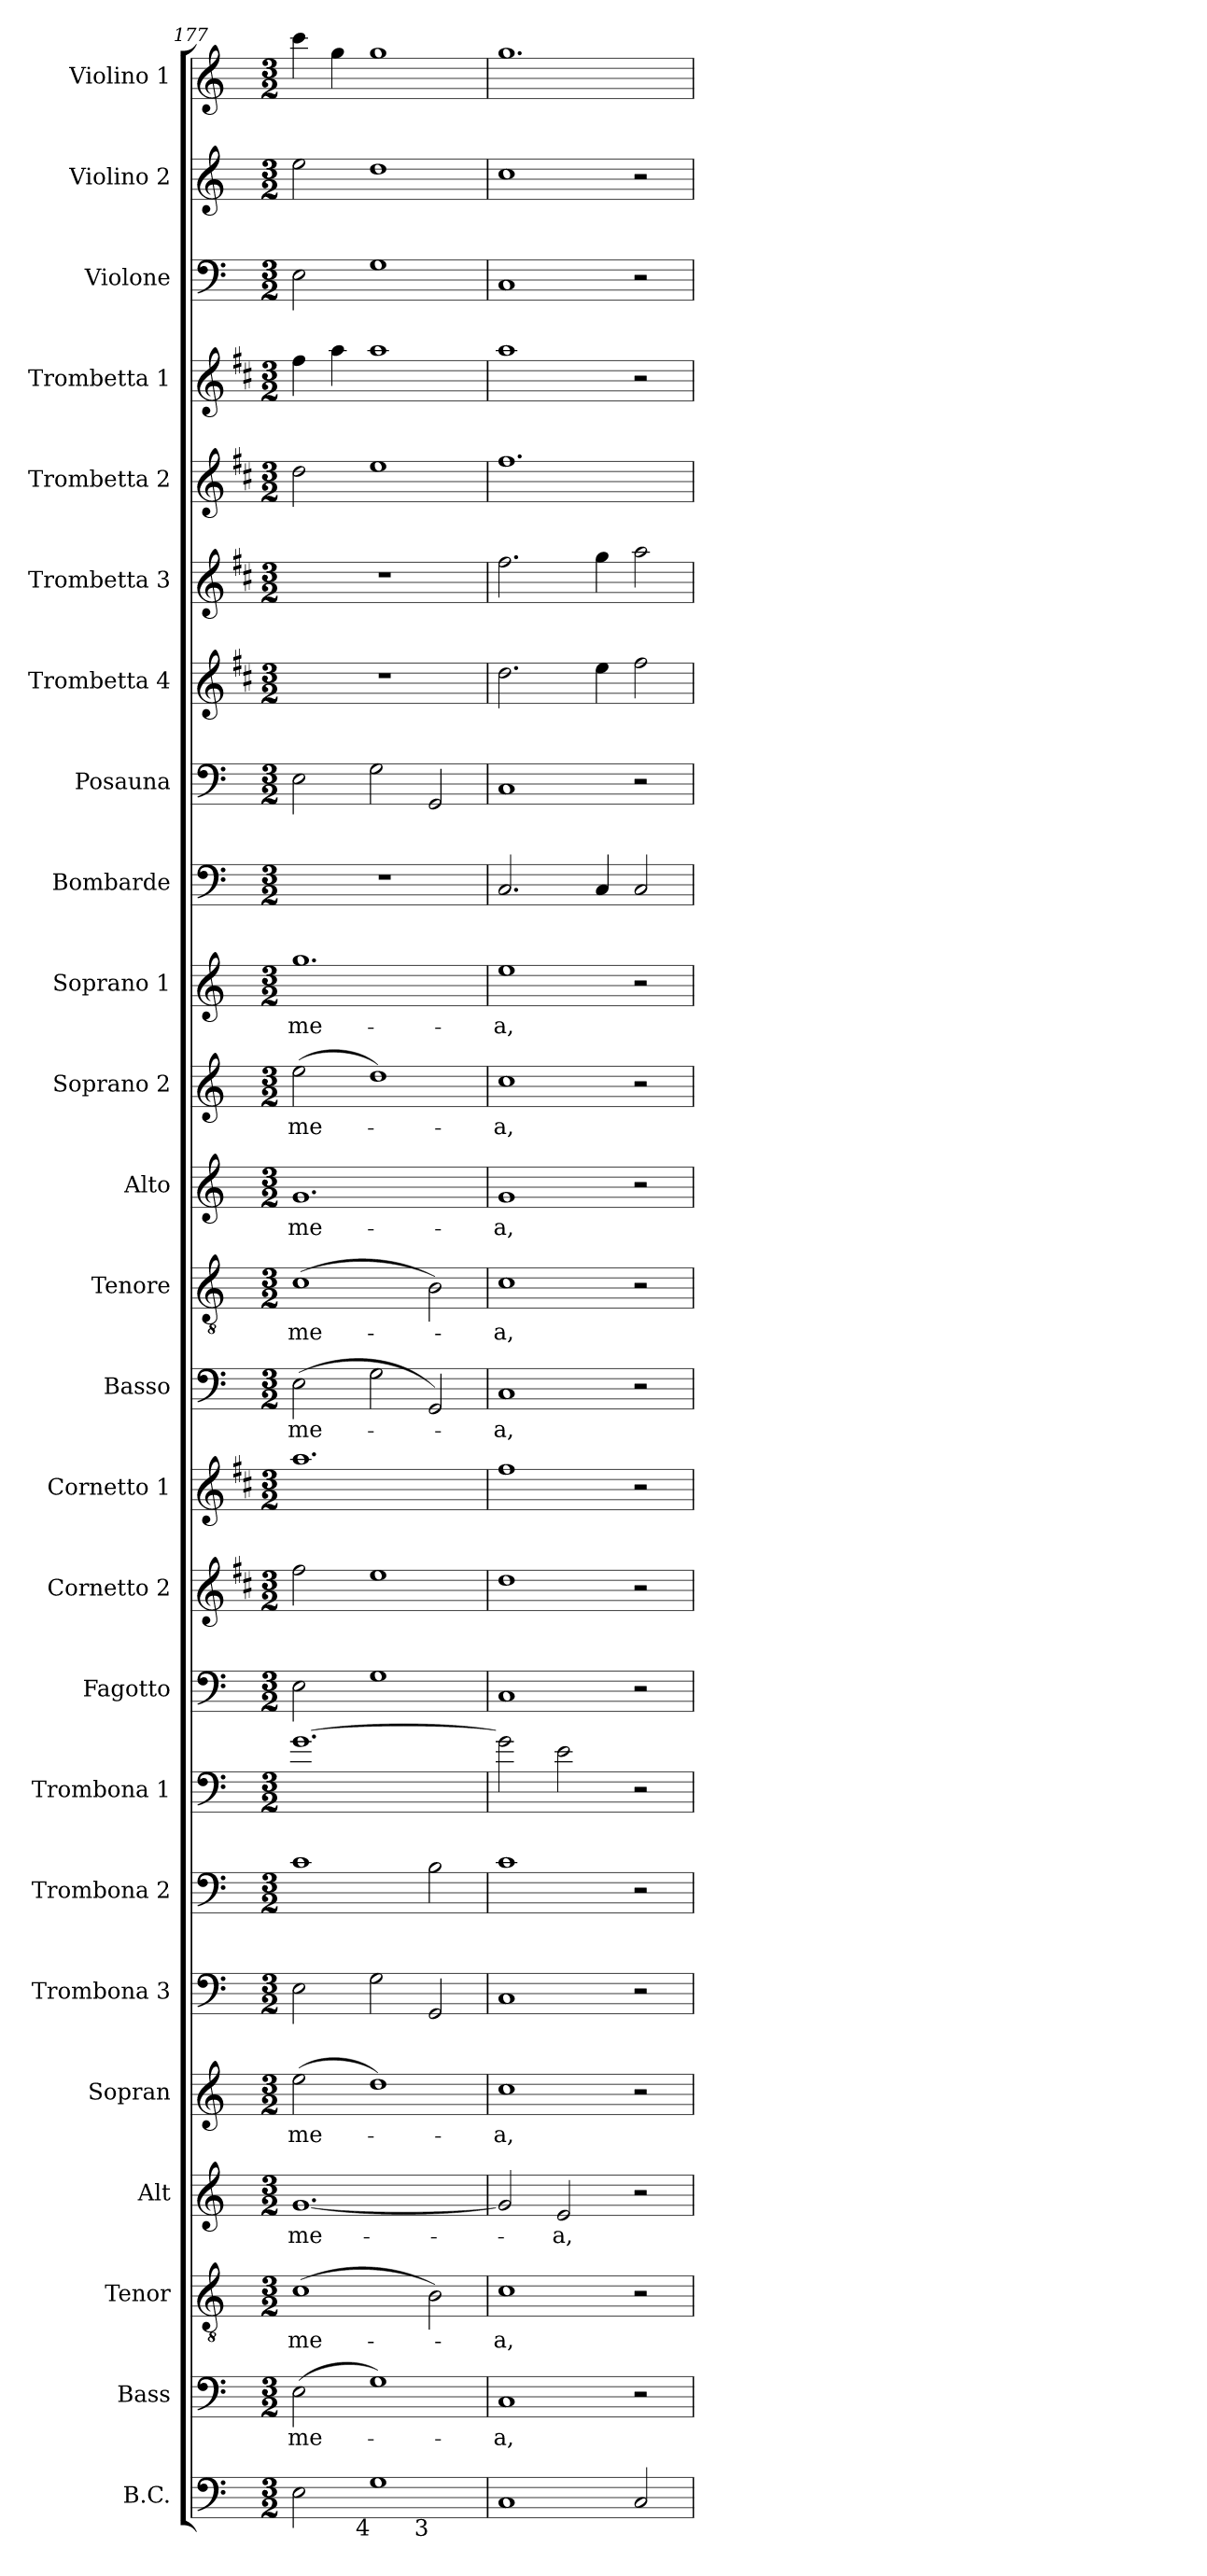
**kern	**kern	**text	**kern	**text	**kern	**text	**kern	**text	**kern	**kern	**kern	**kern	**kern	**kern	**kern	**text	**kern	**text	**kern	**text	**kern	**text	**kern	**text	**kern	**kern	**kern	**kern	**kern	**kern	**kern	**kern	**kern
*part25	*part24	*part24	*part23	*part23	*part22	*part22	*part21	*part21	*part20	*part19	*part18	*part17	*part16	*part15	*part14	*part14	*part13	*part13	*part12	*part12	*part11	*part11	*part10	*part10	*part9	*part8	*part7	*part6	*part5	*part4	*part3	*part2	*part1
*staff25	*staff24	*staff24	*staff23	*staff23	*staff22	*staff22	*staff21	*staff21	*staff20	*staff19	*staff18	*staff17	*staff16	*staff15	*staff14	*staff14	*staff13	*staff13	*staff12	*staff12	*staff11	*staff11	*staff10	*staff10	*staff9	*staff8	*staff7	*staff6	*staff5	*staff4	*staff3	*staff2	*staff1
*I"B.C.	*I"Bass	*	*I"Tenor	*	*I"Alt	*	*I"Sopran	*	*I"Trombona 3	*I"Trombona 2	*I"Trombona 1	*I"Fagotto	*I"Cornetto 2	*I"Cornetto 1	*I"Basso	*	*I"Tenore	*	*I"Alto	*	*I"Soprano 2	*	*I"Soprano 1	*	*I"Bombarde	*I"Posauna	*I"Trombetta 4	*I"Trombetta 3	*I"Trombetta 2	*I"Trombetta 1	*I"Violone	*I"Violino 2	*I"Violino 1
*I'B.C.	*I'B.	*	*I'T.	*	*I'A.	*	*I'S.	*	*I'Tbn. 2	*I'Tbn. 2	*I'Tbn. 1	*I'Fag.	*I'Cor. 2	*I'Cor. 1	*I'B.	*	*I'T.	*	*I'A.	*	*I'S.	*	*I'S.	*	*	*	*	*	*	*	*	*I'Vl. 2	*I'Vl. 1
*clefF4	*clefF4	*	*clefGv2	*	*clefG2	*	*clefG2	*	*clefF4	*clefF4	*clefF4	*clefF4	*clefG2	*clefG2	*clefF4	*	*clefGv2	*	*clefG2	*	*clefG2	*	*clefG2	*	*clefF4	*clefF4	*clefG2	*clefG2	*clefG2	*clefG2	*clefF4	*clefG2	*clefG2
*	*	*	*ITrd7c12	*	*	*	*	*	*	*	*	*	*ITrd1c2	*ITrd1c2	*	*	*ITrd7c12	*	*	*	*	*	*	*	*	*	*ITrd1c2	*ITrd1c2	*ITrd1c2	*ITrd1c2	*	*	*
*k[]	*k[]	*	*k[]	*	*k[]	*	*k[]	*	*k[]	*k[]	*k[]	*k[]	*k[]	*k[]	*k[]	*	*k[]	*	*k[]	*	*k[]	*	*k[]	*	*k[]	*k[]	*k[]	*k[]	*k[]	*k[]	*k[]	*k[]	*k[]
*C:	*C:	*	*C:	*	*C:	*	*C:	*	*C:	*C:	*C:	*C:	*C:	*C:	*C:	*	*C:	*	*C:	*	*C:	*	*C:	*	*C:	*C:	*C:	*C:	*C:	*C:	*C:	*C:	*C:
*M3/2	*M3/2	*	*M3/2	*	*M3/2	*	*M3/2	*	*M3/2	*M3/2	*M3/2	*M3/2	*M3/2	*M3/2	*M3/2	*	*M3/2	*	*M3/2	*	*M3/2	*	*M3/2	*	*M3/2	*M3/2	*M3/2	*M3/2	*M3/2	*M3/2	*M3/2	*M3/2	*M3/2
=177	=177	=177	=177	=177	=177	=177	=177	=177	=177	=177	=177	=177	=177	=177	=177	=177	=177	=177	=177	=177	=177	=177	=177	=177	=177	=177	=177	=177	=177	=177	=177	=177	=177
!	!	!LO:LY:b:color=#000000	!	!	!	!	!	!	!	!	!	!	!	!	!	!	!	!	!	!	!	!	!	!	!	!	!	!	!	!	!	!	!
!	!	!	!	!LO:LY:b:color=#000000	!	!	!	!	!	!	!	!	!	!	!	!	!	!	!	!	!	!	!	!	!	!	!	!	!	!	!	!	!
!	!	!	!	!	!	!LO:LY:b:color=#000000	!	!	!	!	!	!	!	!	!	!	!	!	!	!	!	!	!	!	!	!	!	!	!	!	!	!	!
!	!	!	!	!	!	!	!	!LO:LY:b:color=#000000	!	!	!	!	!	!	!	!	!	!	!	!	!	!	!	!	!	!	!	!	!	!	!	!	!
!	!	!	!	!	!	!	!	!	!	!	!	!	!	!	!	!LO:LY:b:color=#000000	!	!	!	!	!	!	!	!	!	!	!	!	!	!	!	!	!
!	!	!	!	!	!	!	!	!	!	!	!	!	!	!	!	!	!	!LO:LY:b:color=#000000	!	!	!	!	!	!	!	!	!	!	!	!	!	!	!
!	!	!	!	!	!	!	!	!	!	!	!	!	!	!	!	!	!	!	!	!LO:LY:b:color=#000000	!	!	!	!	!	!	!	!	!	!	!	!	!
!	!	!	!	!	!	!	!	!	!	!	!	!	!	!	!	!	!	!	!	!	!	!LO:LY:b:color=#000000	!	!	!	!	!	!	!	!	!	!	!
!LO:TX:b:rj:t=6	!	!	!	!	!	!	!	!	!	!	!	!	!	!	!	!	!	!	!	!	!	!	!	!	!	!	!	!	!	!	!	!	!
!	!	!	!	!	!	!	!	!	!	!	!	!	!	!	!	!	!	!	!	!	!	!	!	!LO:LY:b:color=#000000	!LO:N:vis=1	!	!LO:N:vis=1	!LO:N:vis=1	!	!	!	!	!
*^	*	*	*	*	*	*	*	*	*	*	*	*	*	*	*	*	*	*	*	*	*	*	*	*	*	*	*	*	*	*	*	*	*
2Ei\	1ryy	(2Ei\	me-	(1Ci	me-	[1.gi	me-	(2eei\	me-	2Ei\	1ci	[1.gi	2Ei\	2eei\	1.ggi	(2Ei\	me-	(1Ci	me-	1.gi	me-	(2eei\	me-	1.ggi	me-	1.r	2Ei\	1.r	1.r	2cci\	4eei\	2Ei\	2eei\	4ccci\
.	.	.	.	.	.	.	.	.	.	.	.	.	.	.	.	.	.	.	.	.	.	.	.	.	.	.	.	.	.	.	4ggi\	.	.	4ggi\
!LO:TX:b:rj:t=4	!	!	!	!	!	!	!	!	!	!	!	!	!	!	!	!	!	!	!	!	!	!	!	!	!	!	!	!	!	!	!	!	!	!
1Gi	.	1Gi)	.	.	.	.	.	1ddi)	.	2Gi\	.	.	1Gi	1ddi	.	2Gi\	.	.	.	.	.	1ddi)	.	.	.	.	2Gi\	.	.	1ddi	1ggi	1Gi	1ddi	1ggi
!	!LO:TX:b:rj:t=3	!	!	!	!	!	!	!	!	!	!	!	!	!	!	!	!	!	!	!	!	!	!	!	!	!	!	!	!	!	!	!	!	!
.	2ryy	.	.	2BBi\)	.	.	.	.	.	2GGi/	2Bi\	.	.	.	.	2GGi/)	.	2BBi\)	.	.	.	.	.	.	.	.	2GGi/	.	.	.	.	.	.	.
*v	*v	*	*	*	*	*	*	*	*	*	*	*	*	*	*	*	*	*	*	*	*	*	*	*	*	*	*	*	*	*	*	*	*	*
=178	=178	=178	=178	=178	=178	=178	=178	=178	=178	=178	=178	=178	=178	=178	=178	=178	=178	=178	=178	=178	=178	=178	=178	=178	=178	=178	=178	=178	=178	=178	=178	=178	=178
*^	*	*	*	*	*	*	*	*	*	*	*	*	*	*	*	*	*	*	*	*	*	*	*	*	*	*	*	*	*	*	*	*	*
!	!	!	!LO:LY:b:color=#000000	!	!	!	!	!	!	!	!	!	!	!	!	!	!	!	!	!	!	!	!	!	!	!	!	!	!	!	!	!	!	!
*v	*v	*	*	*	*	*	*	*	*	*	*	*	*	*	*	*	*	*	*	*	*	*	*	*	*	*	*	*	*	*	*	*	*	*
*^	*	*	*	*	*	*	*	*	*	*	*	*	*	*	*	*	*	*	*	*	*	*	*	*	*	*	*	*	*	*	*	*	*
!	!	!	!	!	!LO:LY:b:color=#000000	!	!	!	!	!	!	!	!	!	!	!	!	!	!	!	!	!	!	!	!	!	!	!	!	!	!	!	!	!
*v	*v	*	*	*	*	*	*	*	*	*	*	*	*	*	*	*	*	*	*	*	*	*	*	*	*	*	*	*	*	*	*	*	*	*
*^	*	*	*	*	*	*	*	*	*	*	*	*	*	*	*	*	*	*	*	*	*	*	*	*	*	*	*	*	*	*	*	*	*
!	!	!	!	!	!	!	!	!	!LO:LY:b:color=#000000	!	!	!	!	!	!	!	!	!	!	!	!	!	!	!	!	!	!	!	!	!	!	!	!	!
*v	*v	*	*	*	*	*	*	*	*	*	*	*	*	*	*	*	*	*	*	*	*	*	*	*	*	*	*	*	*	*	*	*	*	*
*^	*	*	*	*	*	*	*	*	*	*	*	*	*	*	*	*	*	*	*	*	*	*	*	*	*	*	*	*	*	*	*	*	*
!	!	!	!	!	!	!	!	!	!	!	!	!	!	!	!	!	!LO:LY:b:color=#000000	!	!	!	!	!	!	!	!	!	!	!	!	!	!	!	!	!
*v	*v	*	*	*	*	*	*	*	*	*	*	*	*	*	*	*	*	*	*	*	*	*	*	*	*	*	*	*	*	*	*	*	*	*
*^	*	*	*	*	*	*	*	*	*	*	*	*	*	*	*	*	*	*	*	*	*	*	*	*	*	*	*	*	*	*	*	*	*
!	!	!	!	!	!	!	!	!	!	!	!	!	!	!	!	!	!	!	!LO:LY:b:color=#000000	!	!	!	!	!	!	!	!	!	!	!	!	!	!	!
*v	*v	*	*	*	*	*	*	*	*	*	*	*	*	*	*	*	*	*	*	*	*	*	*	*	*	*	*	*	*	*	*	*	*	*
*^	*	*	*	*	*	*	*	*	*	*	*	*	*	*	*	*	*	*	*	*	*	*	*	*	*	*	*	*	*	*	*	*	*
!	!	!	!	!	!	!	!	!	!	!	!	!	!	!	!	!	!	!	!	!	!LO:LY:b:color=#000000	!	!	!	!	!	!	!	!	!	!	!	!	!
*v	*v	*	*	*	*	*	*	*	*	*	*	*	*	*	*	*	*	*	*	*	*	*	*	*	*	*	*	*	*	*	*	*	*	*
*^	*	*	*	*	*	*	*	*	*	*	*	*	*	*	*	*	*	*	*	*	*	*	*	*	*	*	*	*	*	*	*	*	*
!	!	!	!	!	!	!	!	!	!	!	!	!	!	!	!	!	!	!	!	!	!	!	!LO:LY:b:color=#000000	!	!	!	!	!	!	!	!	!	!	!
*v	*v	*	*	*	*	*	*	*	*	*	*	*	*	*	*	*	*	*	*	*	*	*	*	*	*	*	*	*	*	*	*	*	*	*
*^	*	*	*	*	*	*	*	*	*	*	*	*	*	*	*	*	*	*	*	*	*	*	*	*	*	*	*	*	*	*	*	*	*
!	!	!	!	!	!	!	!	!	!	!	!	!	!	!	!	!	!	!	!	!	!	!	!	!	!LO:LY:b:color=#000000	!	!	!	!	!	!	!	!	!
*v	*v	*	*	*	*	*	*	*	*	*	*	*	*	*	*	*	*	*	*	*	*	*	*	*	*	*	*	*	*	*	*	*	*	*
1Ci	1Ci	-a,	1Ci	-a,	2gi/]	.	1cci	-a,	1Ci	1ci	2gi\]	1Ci	1cci	1eei	1Ci	-a,	1Ci	-a,	1gi	-a,	1cci	-a,	1eei	-a,	2.Ci/	1Ci	2.cci\	2.eei\	1.eei	1ggi	1Ci	1cci	1.ggi
!	!	!	!	!	!	!LO:LY:b:color=#000000	!	!	!	!	!	!	!	!	!	!	!	!	!	!	!	!	!	!	!	!	!	!	!	!	!	!	!
.	.	.	.	.	2ei/	-a,	.	.	.	.	2ei\	.	.	.	.	.	.	.	.	.	.	.	.	.	.	.	.	.	.	.	.	.	.
.	.	.	.	.	.	.	.	.	.	.	.	.	.	.	.	.	.	.	.	.	.	.	.	.	4Ci/	.	4ddi\	4ffi\	.	.	.	.	.
2Ci/	2r	.	2r	.	2r	.	2r	.	2r	2r	2r	2r	2r	2r	2r	.	2r	.	2r	.	2r	.	2r	.	2Ci/	2r	2eei\	2ggi\	.	2r	2r	2r	.
=	=	=	=	=	=	=	=	=	=	=	=	=	=	=	=	=	=	=	=	=	=	=	=	=	=	=	=	=	=	=	=	=	=
*-	*-	*-	*-	*-	*-	*-	*-	*-	*-	*-	*-	*-	*-	*-	*-	*-	*-	*-	*-	*-	*-	*-	*-	*-	*-	*-	*-	*-	*-	*-	*-	*-	*-
